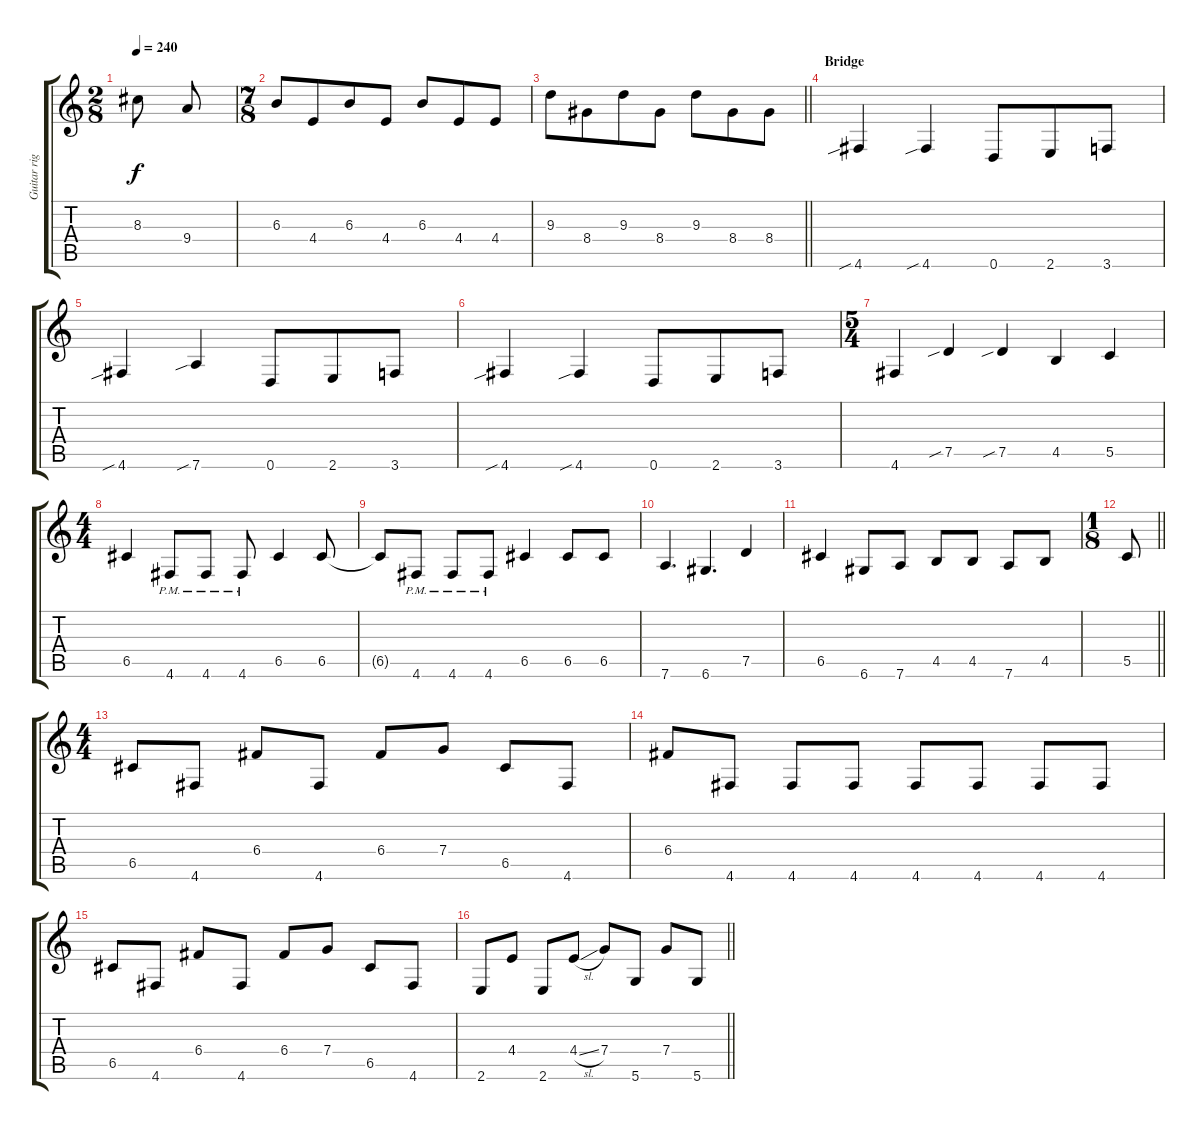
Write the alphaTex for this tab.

\track ("Guitar right" "Guitar rig") {instrument distortionguitar}
\staff {score tabs}
\tuning (D4 A3 F3 C3 G2 D2) {hide}
\ts (2 8)
\tempo 240
\clef g2
\ks c
8.3.8{dy f} 9.4.8 |
\ts (7 8)
6.3.8 4.4.8 6.3.8 4.4.8 6.3.8 4.4.8 4.4.8 |
\barLineRight lightlight
9.3.8 8.4.8 9.3.8 8.4.8 9.3.8 8.4.8 8.4.8 |
\section ("" "Bridge")
4.6{sib}.4 4.6{sib}.4 0.6.8 2.6.8 3.6.8 |
4.6{sib}.4 7.6{sib}.4 0.6.8 2.6.8 3.6.8 |
4.6{sib}.4 4.6{sib}.4 0.6.8 2.6.8 3.6.8 |
\ts (5 4)
4.6.4 7.5{sib}.4 7.5{sib}.4 4.5.4 5.5.4 |
\ts (4 4)
6.5.4 4.6{pm}.8 4.6{pm}.8 4.6{pm}.8 6.5.4 6.5.8 |
6.5{t}.8 4.6{pm}.8 4.6{pm}.8 4.6{pm}.8 6.5.4 6.5.8 6.5.8 |
7.6.4{d} 6.6.4{d} 7.5.4 |
6.5.4 6.6.8 7.6.8 4.5.8 4.5.8 7.6.8 4.5.8 |
\ts (1 8)
\barLineRight lightlight
5.5.8 |
\ts (4 4)
\section ("" "")
6.5.8 4.6.8 6.4.8 4.6.8 6.4.8 7.4.8 6.5.8 4.6.8 |
6.4.8 4.6.8 4.6.8 4.6.8 4.6.8 4.6.8 4.6.8 4.6.8 |
6.5.8 4.6.8 6.4.8 4.6.8 6.4.8 7.4.8 6.5.8 4.6.8 |
\barLineRight lightlight
2.6.8 4.4.8 2.6.8 4.4{sl}.8 7.4.8 5.6.8 7.4.8 5.6.8
